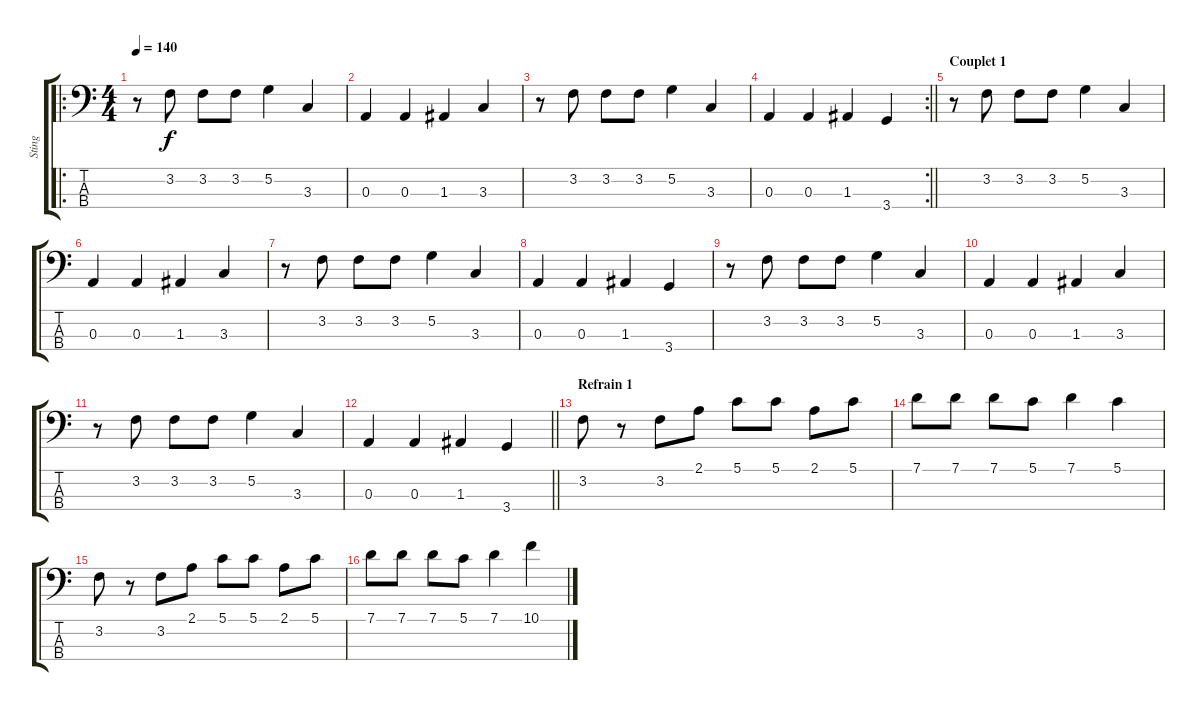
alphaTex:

\track ("Sting" "Sting") {instrument electricbassfinger}
\staff {score tabs}
\tuning (G2 D2 A1 E1) {hide}
\ro
\ts (4 4)
\tempo 140
\clef f4
\ks c
r.8{dy f instrument electricbassfinger} 3.2.8 3.2.8 3.2.8 5.2.4 3.3.4 |
0.3.4 0.3.4 1.3.4 3.3.4 |
r.8 3.2.8 3.2.8 3.2.8 5.2.4 3.3.4 |
\rc 2
\barLineRight lightlight
0.3.4 0.3.4 1.3.4 3.4.4 |
\section ("" "Couplet 1")
r.8 3.2.8 3.2.8 3.2.8 5.2.4 3.3.4 |
0.3.4 0.3.4 1.3.4 3.3.4 |
r.8 3.2.8 3.2.8 3.2.8 5.2.4 3.3.4 |
0.3.4 0.3.4 1.3.4 3.4.4 |
r.8 3.2.8 3.2.8 3.2.8 5.2.4 3.3.4 |
0.3.4 0.3.4 1.3.4 3.3.4 |
r.8 3.2.8 3.2.8 3.2.8 5.2.4 3.3.4 |
\barLineRight lightlight
0.3.4 0.3.4 1.3.4 3.4.4 |
\section ("" "Refrain 1")
3.2.8 r.8 3.2.8 2.1.8 5.1.8 5.1.8 2.1.8 5.1.8 |
7.1.8 7.1.8 7.1.8 5.1.8 7.1.4 5.1.4 |
3.2.8 r.8 3.2.8 2.1.8 5.1.8 5.1.8 2.1.8 5.1.8 |
7.1.8 7.1.8 7.1.8 5.1.8 7.1.4 10.1.4
